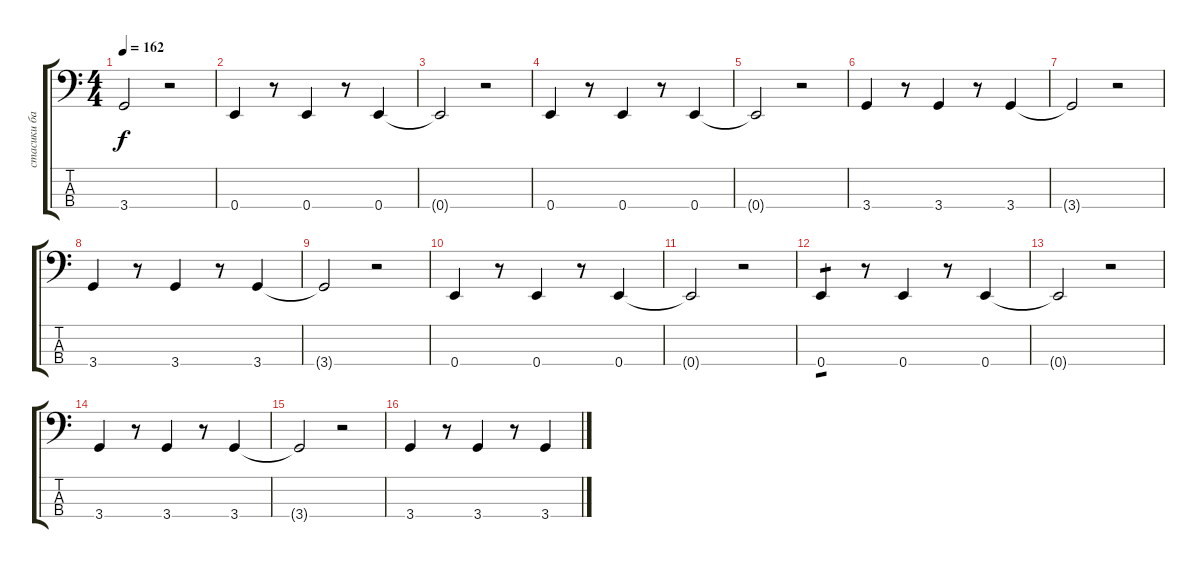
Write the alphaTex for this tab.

\track ("стасики басуют" "стасики ба") {instrument electricbassfinger}
\staff {score tabs}
\tuning (G2 D2 A1 E1) {hide}
\ts (4 4)
\tempo 162
\clef f4
\ks c
3.4{t}.2{dy f} r.2 |
0.4.4 r.8 0.4.4 r.8 0.4.4 |
0.4{t}.2 r.2 |
0.4.4 r.8 0.4.4 r.8 0.4.4 |
0.4{t}.2 r.2 |
3.4.4 r.8 3.4.4 r.8 3.4.4 |
3.4{t}.2 r.2 |
3.4.4 r.8 3.4.4 r.8 3.4.4 |
3.4{t}.2 r.2 |
0.4.4 r.8 0.4.4 r.8 0.4.4 |
0.4{t}.2 r.2 |
0.4.4{tp 1} r.8 0.4.4 r.8 0.4.4 |
0.4{t}.2 r.2 |
3.4.4 r.8 3.4.4 r.8 3.4.4 |
3.4{t}.2 r.2 |
3.4.4 r.8 3.4.4 r.8 3.4.4
